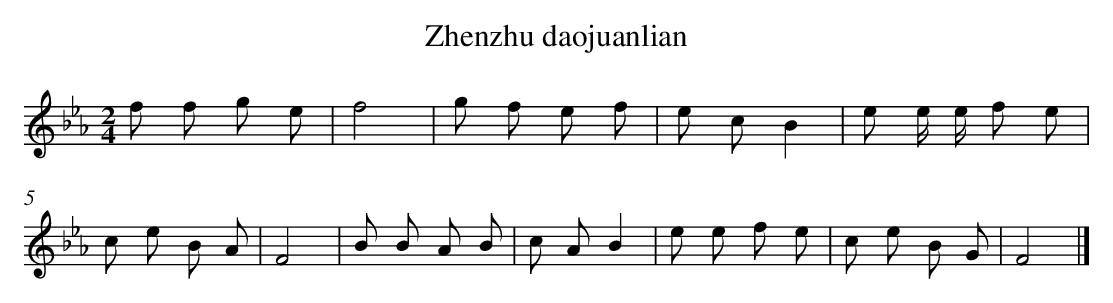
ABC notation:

X:1
T: Zhenzhu daojuanlian
L: 1/8
M: 2/4
K: Eb
f f g e [I:setbarnb 1]|
f4 |
g f e f |
e cB2 |
e e/ e/ f e |
c e B A |
F4 |
B B A B |
c AB2 |
e e f e |
c e B G |
F4 |]
